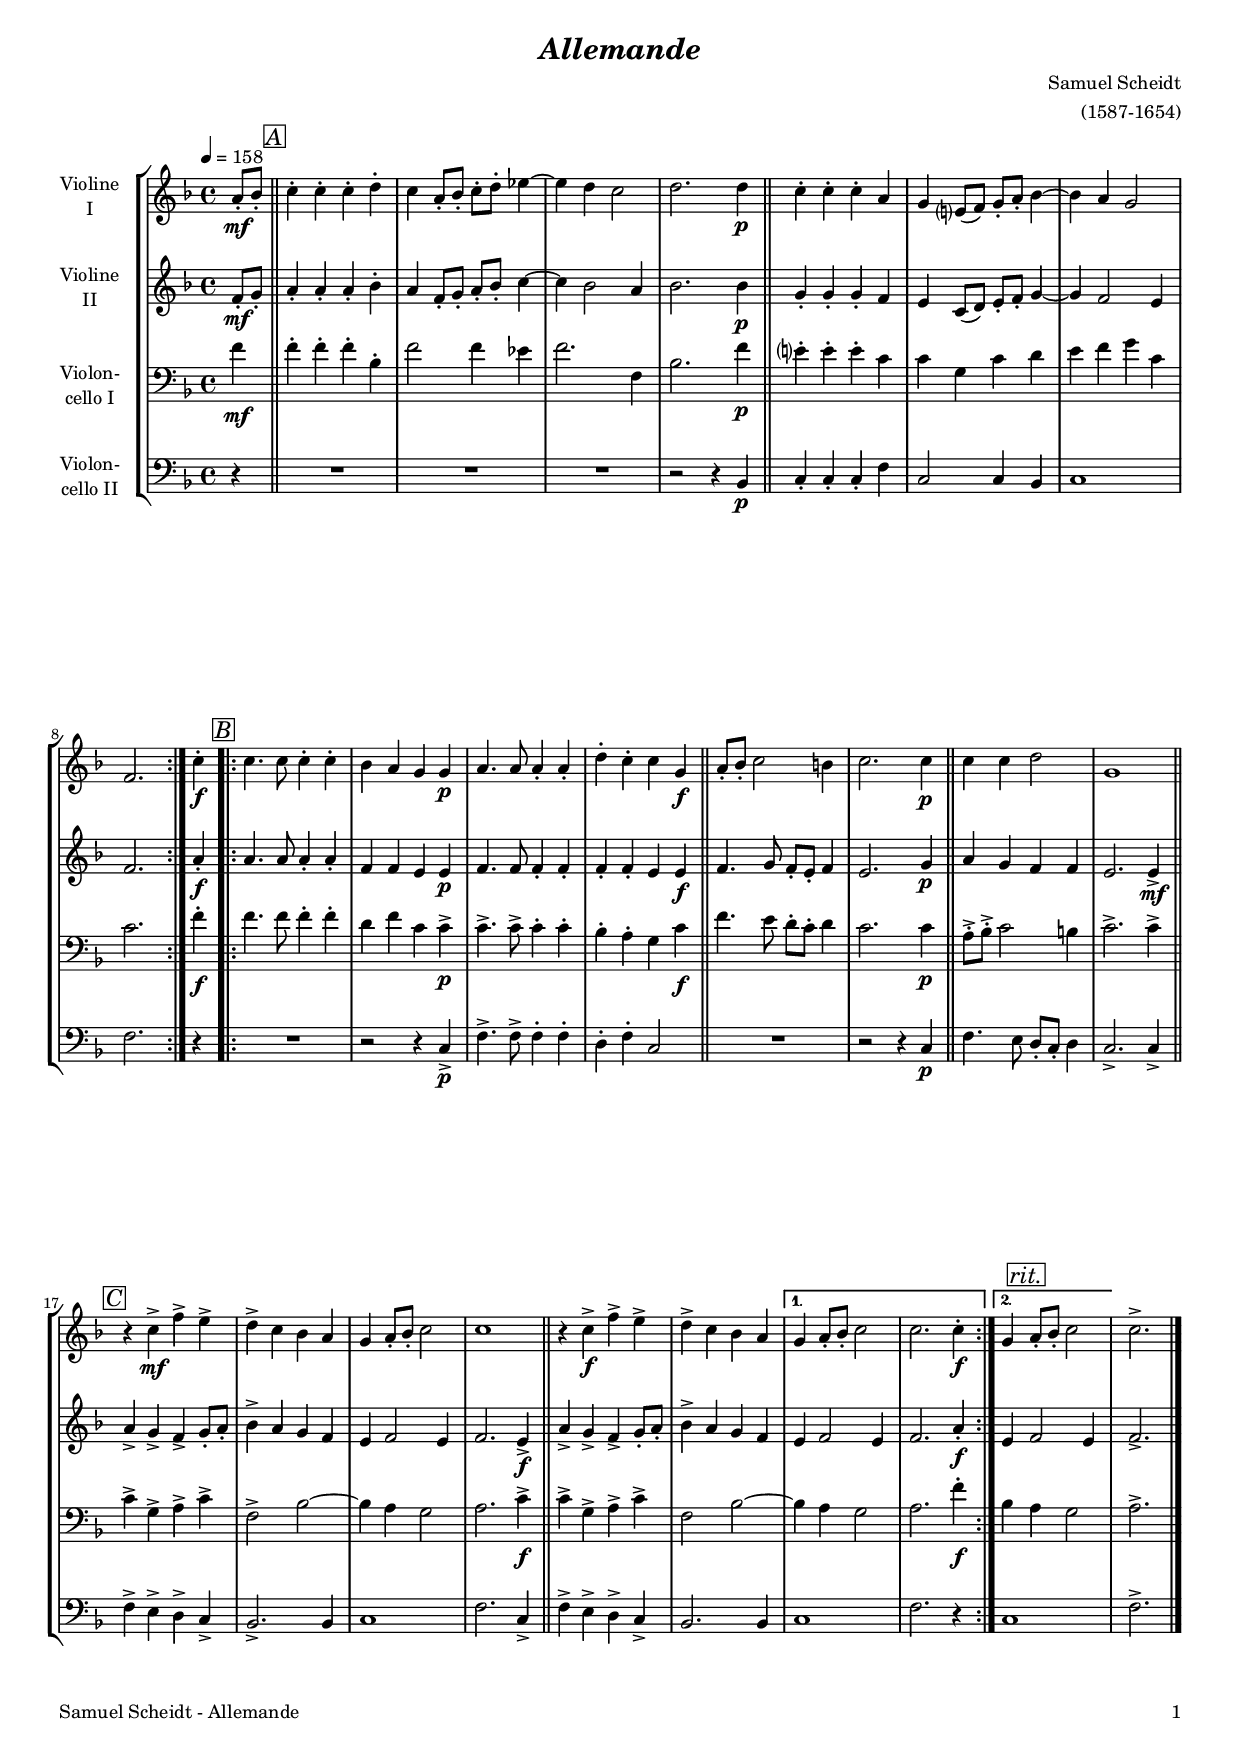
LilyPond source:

\version "2.22.0"
\include "deutsch.ly"
  
#(set-global-staff-size 16.15)

\header {
  title     = \markup \bold \italic "Allemande"
  composer  = "Samuel Scheidt"
  arranger  = "(1587-1654)"
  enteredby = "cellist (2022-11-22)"
%  piece     = ""
}

voiceconsts = {
  \key f \major
  \time 4/4
  \clef "treble"
%  \numericTimeSignature
  \compressEmptyMeasures
  % Set default beaming for all staves
%  \set Timing.beamExceptions = #'()
%  \set Timing.baseMoment     = #(ly:make-moment 1 4)
%  \set Timing.beatStructure  = #'(1 1 1 1)
  \tempo 4=158
}

mifl = "flute"
mivl = "violin"
miba = "cello"
mipz = "pizzicato strings"

arco = \markup \italic "arco"
dolc = \markup \italic "dolce"
pizz = \markup \italic "(pizz.)"
rit  = \mark \markup \box \italic "rit."

boxa = { \bar "||" \mark \markup \box \italic "A" }
boxb = {           \mark \markup \box \italic "B" }
boxc = { \bar "||" \mark \markup \box \italic "C" }

va = \relative c'' {
  \voiceconsts

  \repeat volta 2 {
    \partial 4 a8-.\mf b-. \boxa
    c4-. c-. c-. d-.
    c a8-. b-. c-. d-. es4~
    es d c2
    d2. d4\p \bar "||"
    c-. c-. c-. a
    g e?8( f) g-. a-. b4~
    b a g2
    
    f2.
  } c'4-.\f \boxb
  \repeat volta 2 {
    c4. c8 c4-. c-.
    b a g g\p
    a4. a8 a4-. a-.
    d-. c-. c g\f \bar "||"
    a8-. b-. c2 h4
    c2. c4\p \bar "||"
    c c d2

    g,1 \boxc
    r4 c->\mf f-> e->
    d-> c b a
    g a8-. b-. c2
    c1 \bar "||"
    r4 c->\f f-> e->
    d-> c b a
  }
  \alternative {
    { g a8-. b-. c2 | c2. c4-.\f }
    { g4 \rit a8-. b-. c2 }
  }
  \partial 2. c2.-> \bar "|."
}

vb = \relative c' {
  \voiceconsts

  \repeat volta 2 {
    \partial 4 f8-.\mf g-. \boxa
    a4-. a-. a-. b-.
    a f8-. g-. a-. b-. c4~
    c b2 a4
    b2. b4\p \bar "||"
    g-. g-. g-. f
    e c8( d) e-. f-. g4~
    g f2 e4

    f2.
  }
  a4-.\f \boxb
  \repeat volta 2 {
    a4. a8 a4-. a-.
    f f e e\p
    f4. f8 f4-. f-.
    f-. f-. e e\f \bar "||"
    f4. g8 f-. e-. f4
    e2. g4\p \bar "||"

    a g f f
    e2. e4->\mf \boxc
    a-> g-> f-> g8-. a-.
    b4-> a g f
    e f2 e4
    f2. e4->\f
    a-> g-> f-> g8-. a-.
    b4-> a g f
  }
  \alternative {
    { e f2 e4 | f2. a4-.\f }
    { e \rit f2 e4 }
  }
  \partial 2. f2.-> \bar "|."
}

vc = \relative c' {
  \voiceconsts
  \clef "bass"
  
  \repeat volta 2 {
    \partial 4 f4\mf \boxa
    f-. f-. f-. b,-.
    f'2 f4 es
    f2. f,4
    b2. f'4\p \bar "||"
    e?-. e-. e-. c
    c g c d

    e f g c,
    c2.
  }
  f4-.\f \boxb
  \repeat volta 2 {
    f4. f8 f4-. f-.
    d f c c->\p
    c4.-> c8-> c4-. c-.

    b-. a-. g c\f \bar "||"
    f4. e8 d-. c-. d4
    c2. c4\p \bar "||"
    a8-.-> b-.-> c2 h4
    c2.-> c4-> \boxc
    c-> g-> a-> c->
    f,2-> b~

    b4 a g2
    a2. c4->\f
    c-> g-> a-> c->
    f,2 b~
  }
  \alternative {
    { b4 a g2 | a2. f'4-.\f }
    { b, \rit a g2 }
  }
  \partial 2. a2.-> \bar "|."
}

vd = \relative c {
  \voiceconsts
  \clef "bass"
  
  \repeat volta 2 {
    \partial 4 r4 \boxa
    R1*3
    r2 r4 b\p \bar "||"
    c-. c-. c-. f
    c2 c4 b
    c1
    f2.
  }
  r4 \boxb
  \repeat volta 2 {
    R1
    r2 r4 c->\p

    f4.-> f8-> f4-. f-.
    d-. f-. c2 \bar "||"
    R1
    r2 r4 c\p \bar "||"
    f4. e8 d-. c-. d4
    c2.-> c4-> \boxc
    f-> e-> d-> c->
    b2.-> b4
    c1

    f2. c4-> \bar "||"
    f-> e-> d-> c->
    b2. b4
  }
  \alternative {
    { c1 | f2. r4 }
    { << { s4 \rit s2. } \\ c1 >> }
  }
  \partial 2. f2.-> \bar "|."
}


music = \new StaffGroup <<
      \new Staff {
	\set Staff.midiInstrument = \mivl
	\set Staff.instrumentName = \markup \center-column { "Violine" "I" }
	\transpose f f { \va }
      }

      \new Staff {
	\set Staff.midiInstrument = \mivl
	\set Staff.instrumentName = \markup \center-column { "Violine" "II" }
	\transpose f f { \vb }
      }

      \new Staff {
	\set Staff.midiInstrument = \miba
	\set Staff.instrumentName = \markup \center-column { "Violon-" "cello I" }
	\transpose f f { \vc }
      }

      \new Staff {
	\set Staff.midiInstrument = \miba
	\set Staff.instrumentName = \markup \center-column { "Violon-" "cello II" }
	\transpose f f { \vd }
      }
>>
\book {
   \paper {
    print-page-number = ##t
    print-first-page-number = ##t
    ragged-last-bottom = ##f
    oddHeaderMarkup = \markup \null
    evenHeaderMarkup = \markup \null
    oddFooterMarkup = \markup {
      \fill-line {
        \on-the-fly #print-page-number-check-first
        "Samuel Scheidt - Allemande" \fromproperty #'page:page-number-string
      }
    }
    evenFooterMarkup = \oddFooterMarkup
  } \score {
    \music
    \layout {}
  }

  \score {
    \unfoldRepeats \music

    \midi {
      \context {
        \Score
      }
    }
  }
}